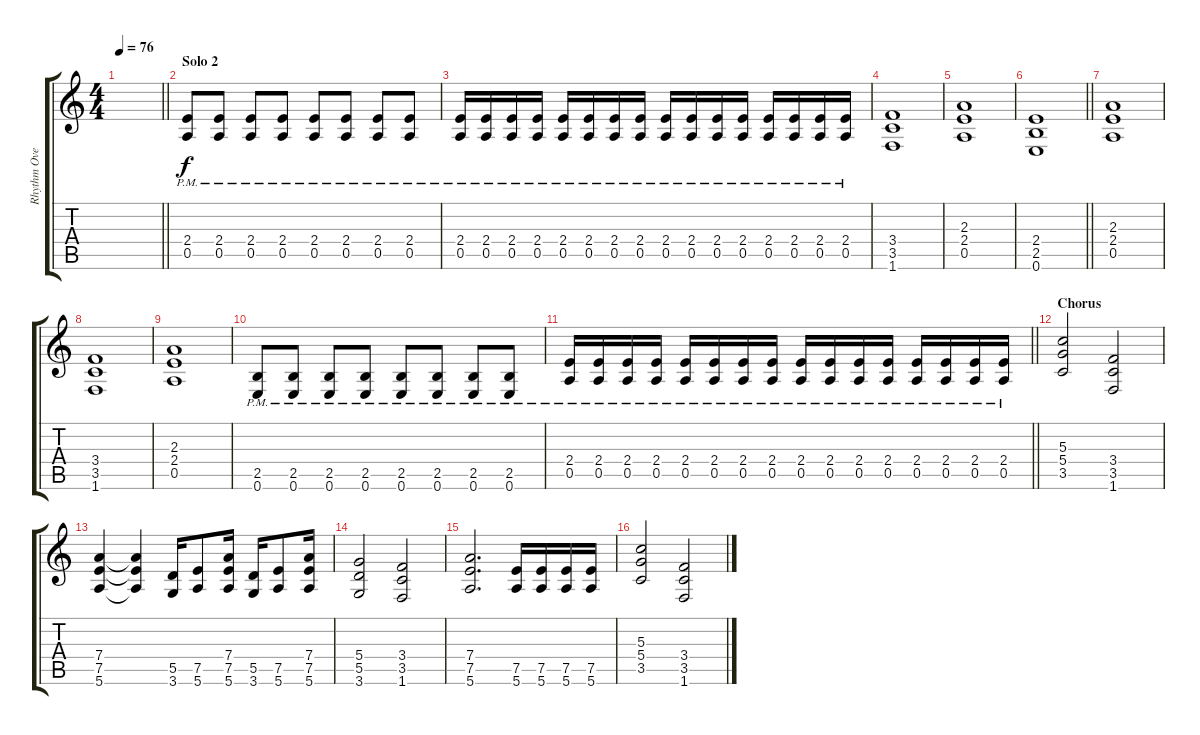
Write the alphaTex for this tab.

\track ("Rhythm Overdrive" "Rhythm Ove") {instrument overdrivenguitar}
\staff {score tabs}
\tuning (E4 B3 G3 D3 A2 E2) {hide}
\ts (4 4)
\tempo 76
\clef g2
\barLineRight lightlight
\ks c
|
\section ("" "Solo 2")
(2.4{pm} 0.5{pm}).8 (2.4{pm} 0.5{pm}).8 (2.4{pm} 0.5{pm}).8 (2.4{pm} 0.5{pm}).8 (2.4{pm} 0.5{pm}).8 (2.4{pm} 0.5{pm}).8 (2.4{pm} 0.5{pm}).8 (2.4{pm} 0.5{pm}).8 |
(2.4{pm} 0.5{pm}).16 (2.4{pm} 0.5{pm}).16 (2.4{pm} 0.5{pm}).16 (2.4{pm} 0.5{pm}).16 (2.4{pm} 0.5{pm}).16 (2.4{pm} 0.5{pm}).16 (2.4{pm} 0.5{pm}).16 (2.4{pm} 0.5{pm}).16 (2.4{pm} 0.5{pm}).16 (2.4{pm} 0.5{pm}).16 (2.4{pm} 0.5{pm}).16 (2.4{pm} 0.5{pm}).16 (2.4{pm} 0.5{pm}).16 (2.4{pm} 0.5{pm}).16 (2.4{pm} 0.5{pm}).16 (2.4{pm} 0.5{pm}).16 |
(3.4 3.5 1.6).1 |
(2.3 2.4 0.5).1 |
\barLineRight lightlight
(2.4 2.5 0.6).1 |
(2.3 2.4 0.5).1 |
(3.4 3.5 1.6).1 |
(2.3 2.4 0.5).1 |
(2.5{pm} 0.6).8 (2.5{pm} 0.6).8 (2.5{pm} 0.6).8 (2.5{pm} 0.6).8 (2.5{pm} 0.6).8 (2.5{pm} 0.6).8 (2.5{pm} 0.6).8 (2.5{pm} 0.6).8 |
\barLineRight lightlight
(2.4{pm} 0.5{pm}).16 (2.4{pm} 0.5{pm}).16 (2.4{pm} 0.5{pm}).16 (2.4{pm} 0.5{pm}).16 (2.4{pm} 0.5{pm}).16 (2.4{pm} 0.5{pm}).16 (2.4{pm} 0.5{pm}).16 (2.4{pm} 0.5{pm}).16 (2.4{pm} 0.5{pm}).16 (2.4{pm} 0.5{pm}).16 (2.4{pm} 0.5{pm}).16 (2.4{pm} 0.5{pm}).16 (2.4{pm} 0.5{pm}).16 (2.4{pm} 0.5{pm}).16 (2.4{pm} 0.5{pm}).16 (2.4{pm} 0.5{pm}).16 |
\section ("" "Chorus")
(5.3 5.4 3.5).2 (3.4 3.5 1.6).2 |
(7.4 7.5 5.6).4 (7.4{t} 7.5{t} 5.6{t}).4 (5.5 3.6).16 (7.5 5.6).8 (7.4 7.5 5.6).16 (5.5 3.6).16 (7.5 5.6).8 (7.4 7.5 5.6).16 |
(5.4 5.5 3.6).2 (3.4 3.5 1.6).2 |
(7.4 7.5 5.6).2{d} (7.5 5.6).16 (7.5 5.6).16 (7.5 5.6).16 (7.5 5.6).16 |
(5.3 5.4 3.5).2 (3.4 3.5 1.6).2
